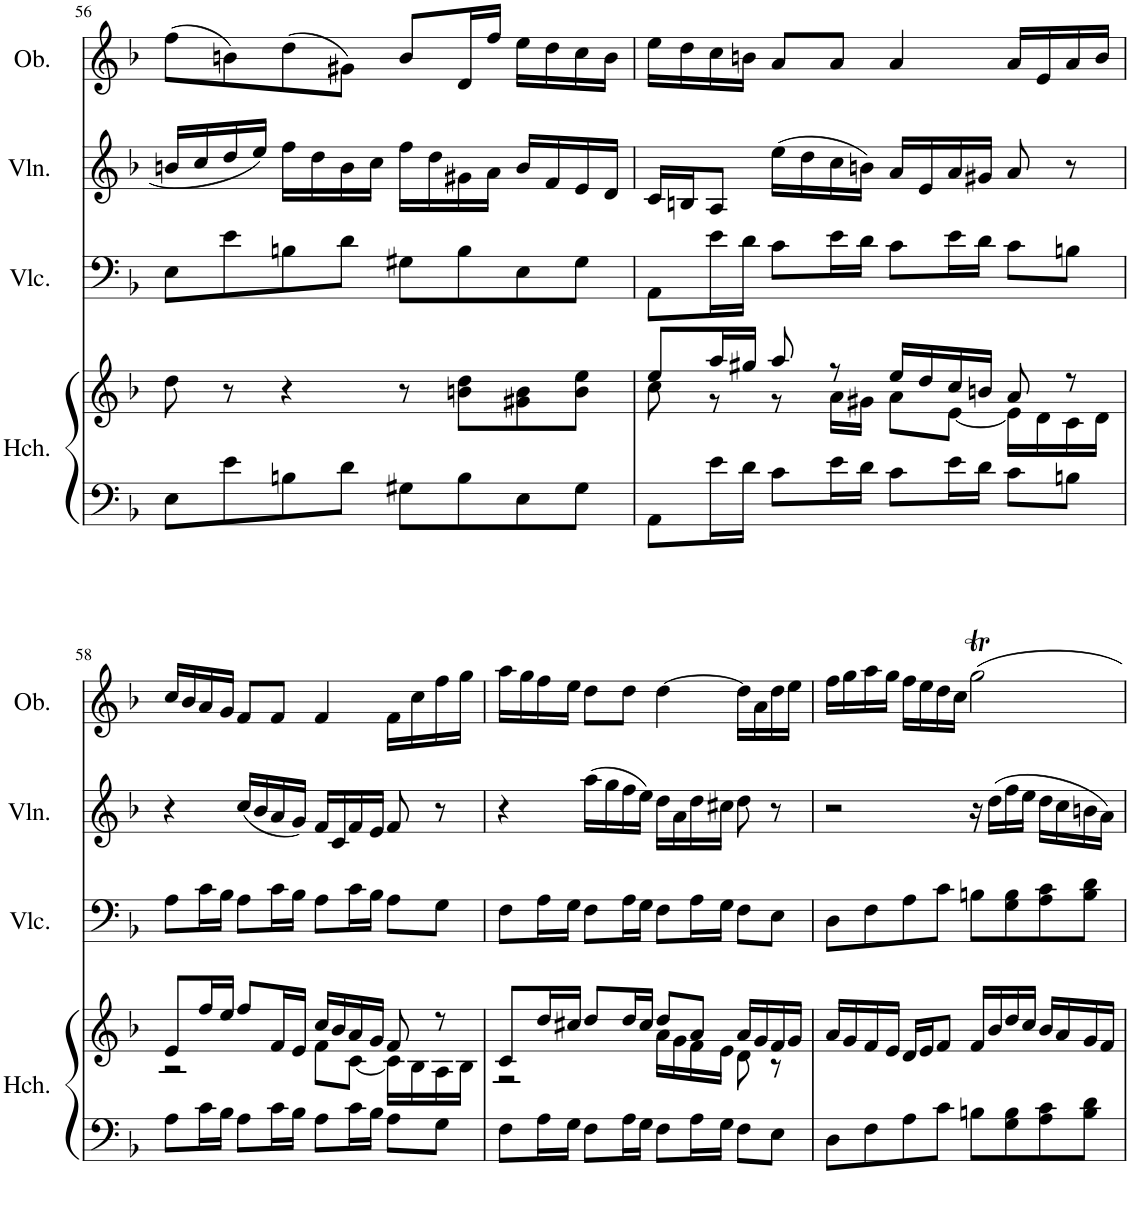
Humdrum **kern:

**kern	**kern	**kern	**kern	**kern
*part4	*part4	*part3	*part2	*part1
*staff5	*staff4	*staff3	*staff2	*staff1
*I"Harpsichord	*	*I"Violoncello	*I"Violin	*I"Oboe
*I'Hch.	*	*I'Vlc.	*I'Vln.	*I'Ob.
!!LO:PB:g=z
*clefF4	*clefG2	*clefF4	*clefG2	*clefG2
*k[b-]	*k[b-]	*k[b-]	*k[b-]	*k[b-]
*M4/4	*M4/4	*M4/4	*M4/4	*M4/4
*met(c)	*met(c)	*met(c)	*met(c)	*met(c)
=56	=56	=56	=56	=56
8E\L	8dd\	8E\L	16bn/LL	(8ff\L
.	.	.	16cc/	.
8e\	8r	8e\	16dd/	8bn\)
.	.	.	16ee/JJ	.
8Bn\	4r	8Bn\	16ff\LL	(8dd\
.	.	.	16dd\	.
8d\J	.	8d\J	16b\	8g#X\J)
.	.	.	16cc\JJ	.
8G#X\L	8r	8G#X\L	16ff\LL	8b/L
.	.	.	16dd\	.
8B\	8bn\ 8dd\L	8B\	16g#X\	16d/L
.	.	.	16a\JJ	16ff/JJ
8E\	8g#X\ 8b\	8E\	16b/LL	16ee\LL
.	.	.	16f/	16dd\
8G#\J	8b\ 8ee\J	8G#\J	16e/	16cc\
.	.	.	16d/JJ	16b\JJ
=57	=57	=57	=57	=57
*	*^	*	*	*
8AA\L	8ee/L	8cc\	8AA\L	16c/LL	16ee\LL
.	.	.	.	16Bn/J	16dd\
16e\L	16aa/L	8r	16e\L	8A/J	16cc\
16d\JJ	16gg#X/JJ	.	16d\JJ	.	16bn\JJ
8c\L	8aa/	8r	8c\L	(16ee\LL	8a/L
.	.	.	.	16dd\	.
16e\L	8r	16a\LL	16e\L	16cc\	8a/J
16d\JJ	.	16g#X\JJ	16d\JJ	16bn\JJ)	.
8c\L	16ee/LL	8a\L	8c\L	16a/LL	4a/
.	16dd/	.	.	16e/	.
16e\L	16cc/	[8e\J	16e\L	16a/	.
16d\JJ	16bn/JJ	.	16d\JJ	16g#X/JJ	.
8c\L	8a/	16e\LL]	8c\L	8a/	16a/LL
.	.	16d\	.	.	16e/
8Bn\J	8r	16c\	8Bn\J	8r	16a/
.	.	16d\JJ	.	.	16b/JJ
!!LO:LB:g=z
=58	=58	=58	=58	=58	=58
8A\L	8e/L	2r	8A\L	4r	16cc/LL
.	.	.	.	.	16b-/
16c\L	16ff/L	.	16c\L	.	16a/
16B-\JJ	16ee/JJ	.	16B-\JJ	.	16g/JJ
8A\L	8ff/L	.	8A\L	(16cc/LL	8f/L
.	.	.	.	16b-/	.
16c\L	16f/L	.	16c\L	16a/	8f/J
16B-\JJ	16e/JJ	.	16B-\JJ	16g/JJ)	.
8A\L	16cc/LL	8f\L	8A\L	16f/LL	4f/
.	16b-/	.	.	16c/	.
16c\L	16a/	[8c\J	16c\L	16f/	.
16B-\JJ	16g/JJ	.	16B-\JJ	16e/JJ	.
8A\L	8f/	16c\LL]	8A\L	8f/	16f\LL
.	.	16B-\	.	.	16cc\
8G\J	8r	16A\	8G\J	8r	16ff\
.	.	16B-\JJ	.	.	16gg\JJ
=59	=59	=59	=59	=59	=59
8F\L	8c/L	2r	8F\L	4r	16aa\LL
.	.	.	.	.	16gg\
16A\L	16dd/L	.	16A\L	.	16ff\
16G\JJ	16cc#X/JJ	.	16G\JJ	.	16ee\JJ
8F\L	8dd/L	.	8F\L	(16aa\LL	8dd\L
.	.	.	.	16gg\	.
16A\L	16dd/L	.	16A\L	16ff\	8dd\J
16G\JJ	16cc#/JJ	.	16G\JJ	16ee\JJ)	.
8F\L	8dd/L	16a\LL	8F\L	16dd\LL	[4dd\
.	.	16g\	.	16a\	.
16A\L	8a/J	16f\	16A\L	16dd\	.
16G\JJ	.	16e\JJ	16G\JJ	16cc#X\JJ	.
8F\L	16a/LL	8d\	8F\L	8dd\	16dd\LL]
.	16g/	.	.	.	16a\
8E\J	16f/	8r	8E\J	8r	16dd\
.	16g/JJ	.	.	.	16ee\JJ
*	*v	*v	*	*	*
=60	=60	=60	=60	=60
8D\L	16a/LL	8D\L	2r	16ff\LL
.	16g/	.	.	16gg\
8F\	16f/	8F\	.	16aa\
.	16e/JJ	.	.	16gg\JJ
8A\	16d/LL	8A\	.	16ff\LL
.	16e/J	.	.	16ee\
8c\J	8f/J	8c\J	.	16dd\
.	.	.	.	16cc\JJ
8Bn\L	16f/LL	8Bn\L	16r	2ggT\
.	16b-/	.	(16dd\LL	.
8G\ 8B\	16dd/	8G\ 8B\	16ff\	.
.	16cc/JJ	.	16ee\JJ	.
8A\ 8c\	16b-/LL	8A\ 8c\	16dd\LL	.
.	16a/	.	16cc\	.
8B\ 8d\J	16g/	8B\ 8d\J	16bn\	.
.	16f/JJ	.	16a\JJ)	.
=	=	=	=	=
*-	*-	*-	*-	*-
